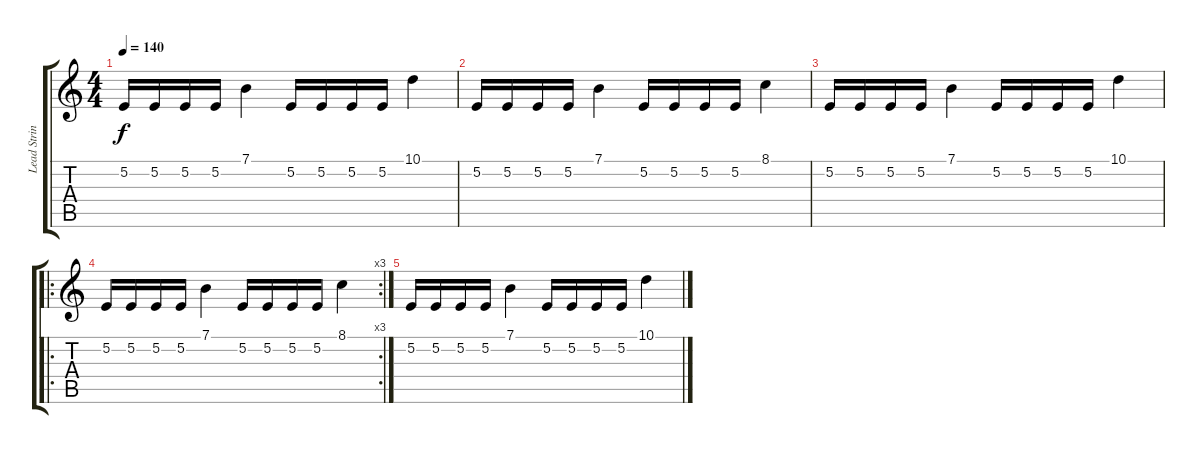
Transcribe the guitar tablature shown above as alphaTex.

\track ("Lead String Ensemble" "Lead Strin") {instrument stringensemble1}
\staff {score tabs}
\tuning (E4 B3 G3 D3 A2 E2) {hide}
\ts (4 4)
\tempo 140
\clef g2
\ks c
5.2.16{dy f} 5.2.16 5.2.16 5.2.16 7.1.4 5.2.16 5.2.16 5.2.16 5.2.16 10.1.4 |
5.2.16{balance 8} 5.2.16 5.2.16 5.2.16 7.1.4 5.2.16 5.2.16 5.2.16 5.2.16 8.1.4 |
5.2.16 5.2.16 5.2.16 5.2.16 7.1.4 5.2.16 5.2.16 5.2.16 5.2.16 10.1.4 |
\ro
\rc 3
5.2.16 5.2.16 5.2.16 5.2.16 7.1.4 5.2.16 5.2.16 5.2.16 5.2.16 8.1.4 |
5.2.16 5.2.16 5.2.16 5.2.16 7.1.4 5.2.16 5.2.16 5.2.16 5.2.16 10.1.4
